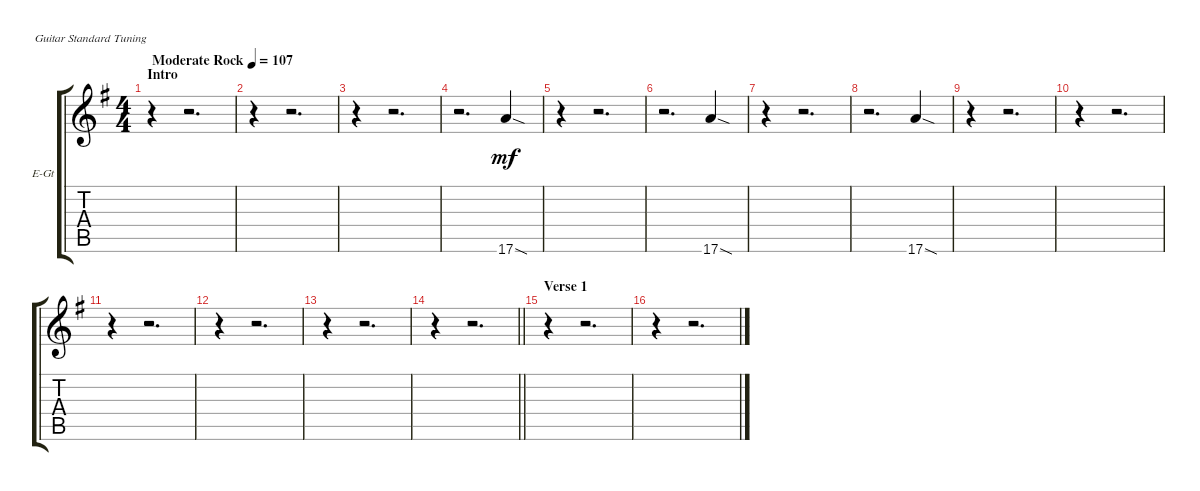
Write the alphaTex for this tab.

\bracketExtendMode groupsimilarinstruments
\firstSystemTrackNameOrientation horizontal
\otherSystemsTrackNameOrientation horizontal
\track ("Guitar: Jimi Hendrix Overdub (Fuzz Face)" "E-Gt") {instrument overdrivenguitar}
\staff {score tabs}
\tuning (E4 B3 G3 D3 A2 E2)
\ts (4 4)
\beaming (8 4 4)
\section ("" "Intro")
\tempo (107 "Moderate Rock")
\clef g2
\ks g
r.4{dy mf instrument overdrivenguitar} r.2{d} |
r.4 r.2{d} |
r.4 r.2{d} |
r.2{d} 17.6{sod}.4 |
r.4 r.2{d} |
r.2{d} 17.6{sod}.4 |
r.4 r.2{d} |
r.2{d} 17.6{sod}.4 |
r.4 r.2{d} |
r.4 r.2{d} |
r.4 r.2{d} |
r.4 r.2{d} |
r.4 r.2{d} |
\barLineRight lightlight
r.4 r.2{d} |
\section ("" "Verse 1")
r.4 r.2{d} |
r.4 r.2{d}
